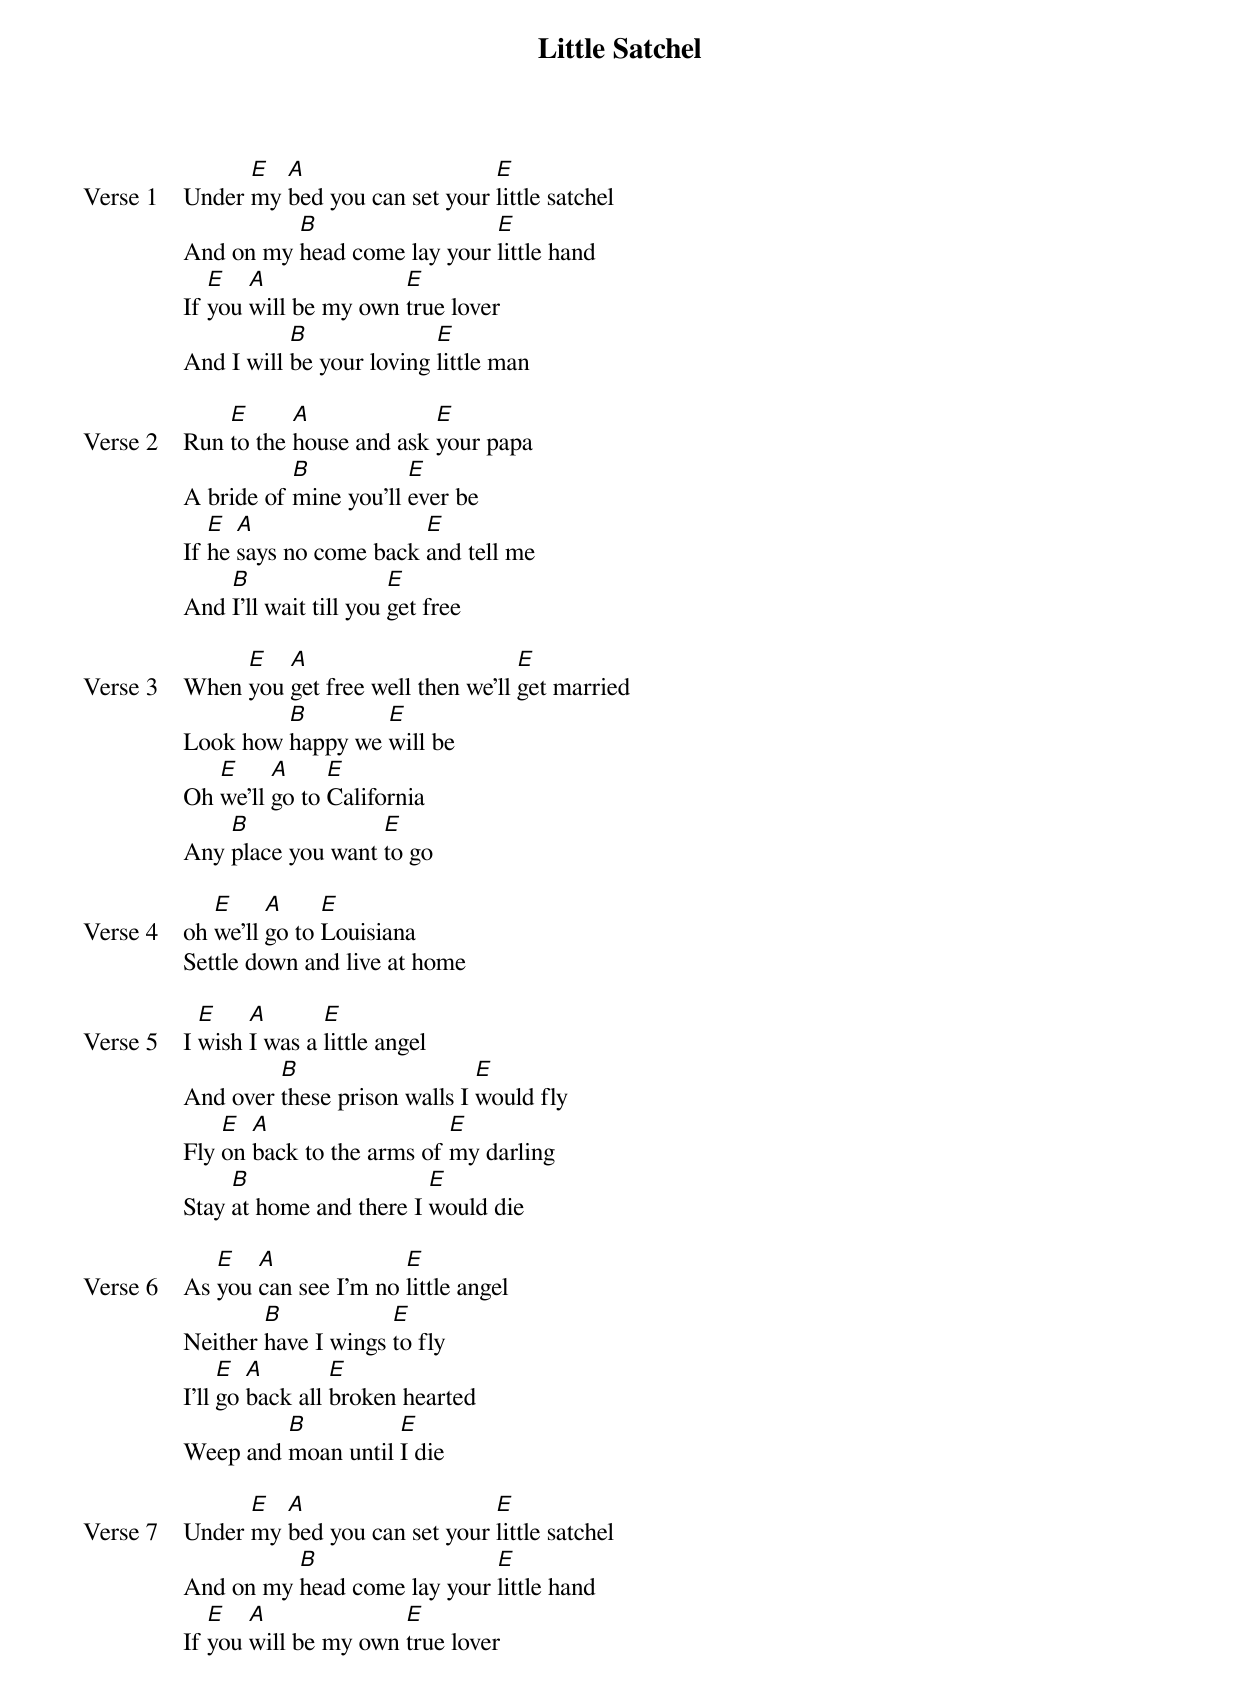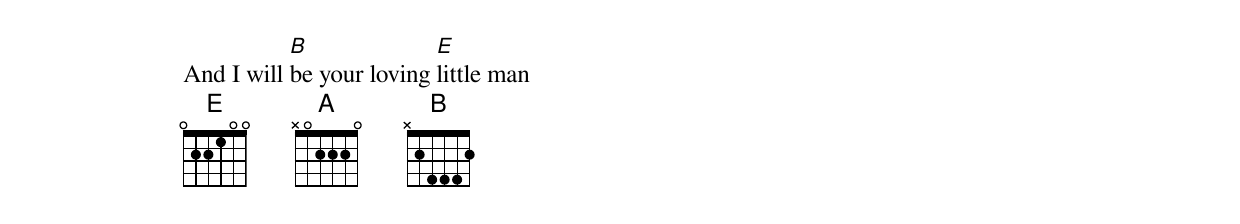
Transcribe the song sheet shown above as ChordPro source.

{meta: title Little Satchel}
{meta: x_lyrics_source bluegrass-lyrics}
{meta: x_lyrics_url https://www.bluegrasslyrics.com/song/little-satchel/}
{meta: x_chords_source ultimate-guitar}
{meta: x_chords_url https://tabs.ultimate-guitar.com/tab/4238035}

{start_of_verse: Verse 1}
Under [E]my [A]bed you can set your [E]little satchel
And on my [B]head come lay your [E]little hand
If [E]you [A]will be my own [E]true lover
And I will [B]be your loving [E]little man
{end_of_verse}

{start_of_verse: Verse 2}
Run [E]to the [A]house and ask [E]your papa
A bride of [B]mine you’ll [E]ever be
If [E]he [A]says no come back [E]and tell me
And [B]I’ll wait till you [E]get free
{end_of_verse}

{start_of_verse: Verse 3}
When [E]you [A]get free well then we’ll [E]get married
Look how [B]happy we [E]will be
Oh [E]we’ll [A]go to [E]California
Any [B]place you want [E]to go
{end_of_verse}

{start_of_verse: Verse 4}
oh [E]we’ll [A]go to [E]Louisiana
Settle down and live at home
{end_of_verse}

{start_of_verse: Verse 5}
I [E]wish [A]I was a [E]little angel
And over [B]these prison walls I [E]would fly
Fly [E]on [A]back to the arms of [E]my darling
Stay [B]at home and there I [E]would die
{end_of_verse}

{start_of_verse: Verse 6}
As [E]you [A]can see I’m no [E]little angel
Neither [B]have I wings [E]to fly
I’ll [E]go [A]back all [E]broken hearted
Weep and [B]moan until [E]I die
{end_of_verse}

{start_of_verse: Verse 7}
Under [E]my [A]bed you can set your [E]little satchel
And on my [B]head come lay your [E]little hand
If [E]you [A]will be my own [E]true lover
And I will [B]be your loving [E]little man
{end_of_verse}
